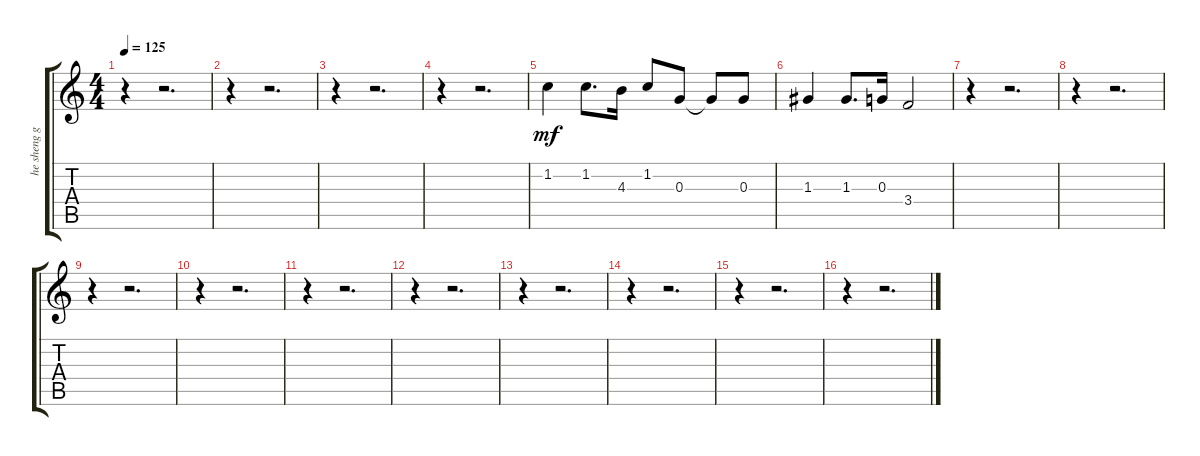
\track ("he sheng guitar" "he sheng g") {instrument overdrivenguitar}
\staff {score tabs}
\tuning (E4 B3 G3 D3 A2 E2) {hide}
\ts (4 4)
\tempo 125
\clef g2
\ks c
r.4{dy p} r.2{d} |
r.4 r.2{d} |
r.4 r.2{d} |
r.4 r.2{d} |
1.2.4{dy mf} 1.2.8{d} 4.3.16 1.2.8 0.3.8 0.3{t}.8 0.3.8 |
1.3.4 1.3.8{d} 0.3.16 3.4.2 |
r.4 r.2{d} |
r.4 r.2{d} |
r.4 r.2{d} |
r.4 r.2{d} |
r.4 r.2{d} |
r.4 r.2{d} |
r.4 r.2{d} |
r.4 r.2{d} |
r.4 r.2{d} |
r.4 r.2{d}
